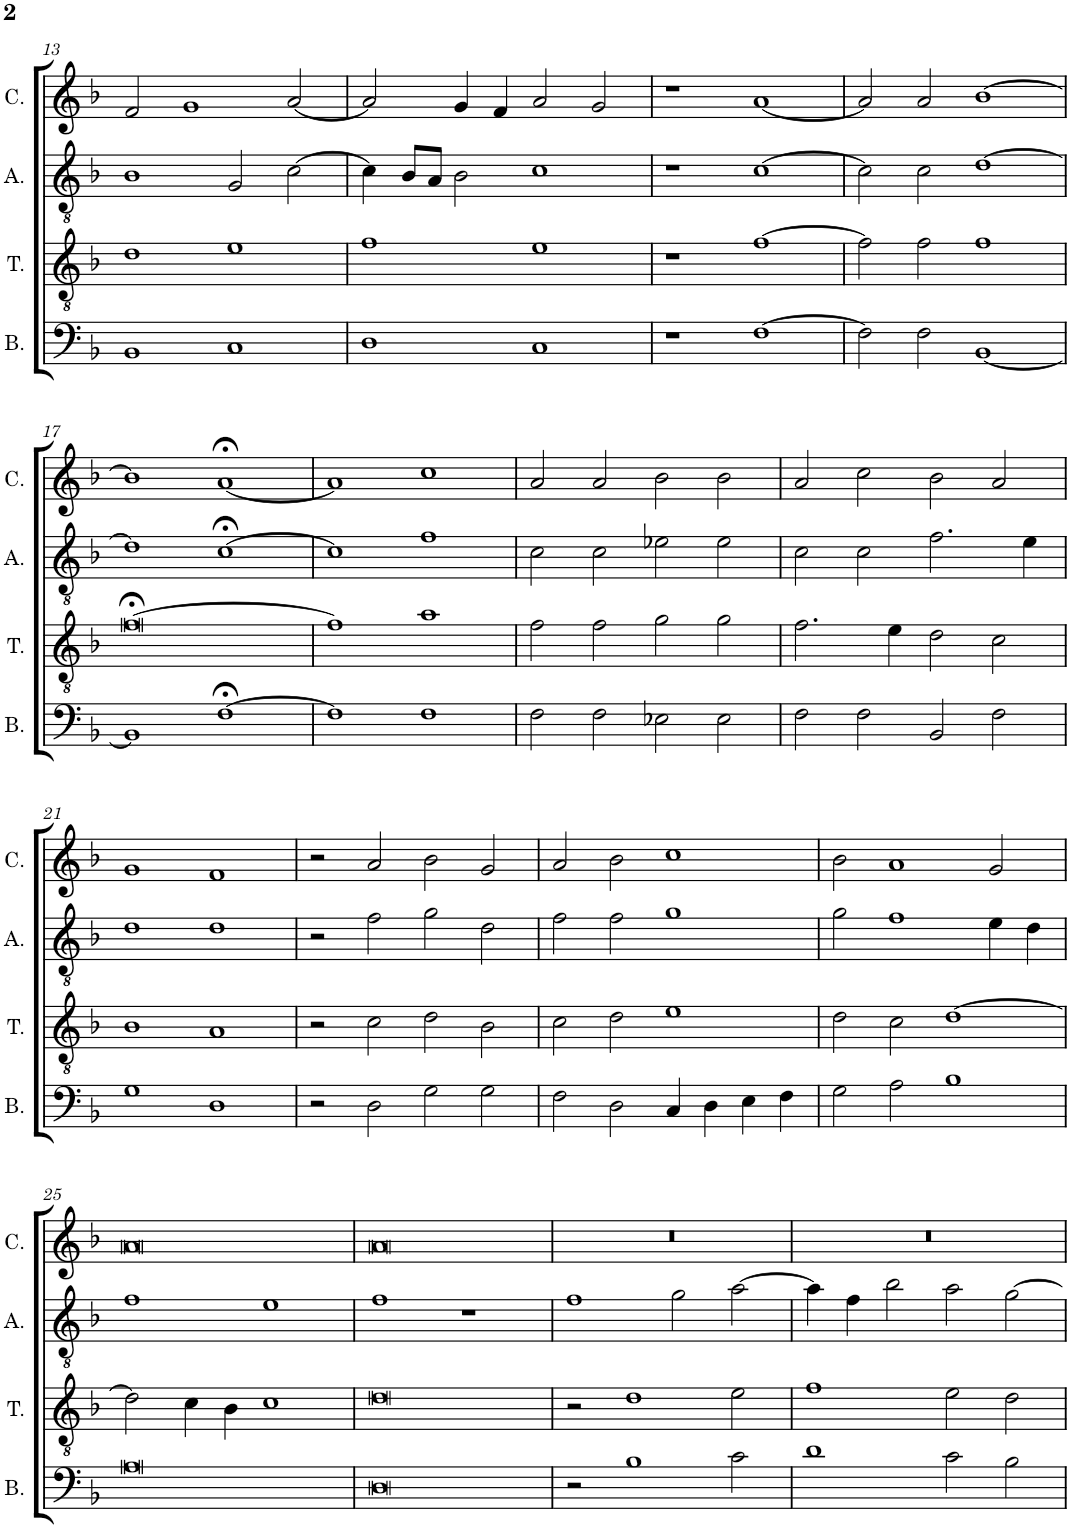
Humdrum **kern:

**kern	**kern	**kern	**kern
*part4	*part3	*part2	*part1
*staff4	*staff3	*staff2	*staff1
*I"Bassus	*I"Tenor	*I"Altus	*I"Cantus
*I'B.	*I'T.	*I'A.	*I'C.
!!LO:PB:g=z
*clefF4	*clefGv2	*clefGv2	*clefG2
*k[b-]	*k[b-]	*k[b-]	*k[b-]
*M2/1	*M2/1	*M2/1	*M2/1
=13	=13	=13	=13
1BB-	1d	1B-	2f/
.	.	.	1g
1C	1e	2G/	.
.	.	[2c\	[2a/
=14	=14	=14	=14
1D	1f	4c\]	2a/]
.	.	8B-/L	.
.	.	8A/J	.
.	.	2B-\	4g/
.	.	.	4f/
1C	1e	1c	2a/
.	.	.	2g/
=15	=15	=15	=15
1r	1r	1r	1r
[1F	[1f	[1c	[1a
=16	=16	=16	=16
2F\]	2f\]	2c\]	2a/]
2F\	2f\	2c\	2a/
[1BB-	1f	[1d	[1b-
!!LO:LB:g=z
=17	=17	=17	=17
1BB-]	[0f;<	1d]	1b-]
[1F;<	.	[1c;<	[1a;<
=18	=18	=18	=18
1F]	1f]	1c]	1a]
1F	1a	1f	1cc
=19	=19	=19	=19
2F\	2f\	2c\	2a/
2F\	2f\	2c\	2a/
2E-X\	2g\	2e-X\	2b-\
2E-\	2g\	2e-\	2b-\
=20	=20	=20	=20
2F\	2.f\	2c\	2a/
2F\	.	2c\	2cc\
.	4e\	.	.
2BB-/	2d\	2.f\	2b-\
2F\	2c\	.	2a/
.	.	4e\	.
!!LO:LB:g=z
=21	=21	=21	=21
1G	1B-	1d	1g
1D	1A	1d	1f
=22	=22	=22	=22
2r	2r	2r	2r
2D\	2c\	2f\	2a/
2G\	2d\	2g\	2b-\
2G\	2B-\	2d\	2g/
=23	=23	=23	=23
2F\	2c\	2f\	2a/
2D\	2d\	2f\	2b-\
4C/	1e	1g	1cc
4D\	.	.	.
4E\	.	.	.
4F\	.	.	.
=24	=24	=24	=24
2G\	2d\	2g\	2b-\
2A\	2c\	1f	1a
1B-	[1d	.	.
.	.	4e\	2g/
.	.	4d\	.
!!LO:LB:g=z
=25	=25	=25	=25
0A	2d\]	1f	0a
.	4c\	.	.
.	4B-\	.	.
.	1c	1e	.
=26	=26	=26	=26
0D	0d	1f	0a
.	.	1r	.
=27	=27	=27	=27
2r	2r	1f	0r
1B-	1d	.	.
.	.	2g\	.
2c\	2e\	[2a\	.
=28	=28	=28	=28
1d	1f	4a\]	0r
.	.	4f\	.
.	.	2b-\	.
2c\	2e\	2a\	.
2B-\	2d\	[2g\	.
=	=	=	=
*-	*-	*-	*-
